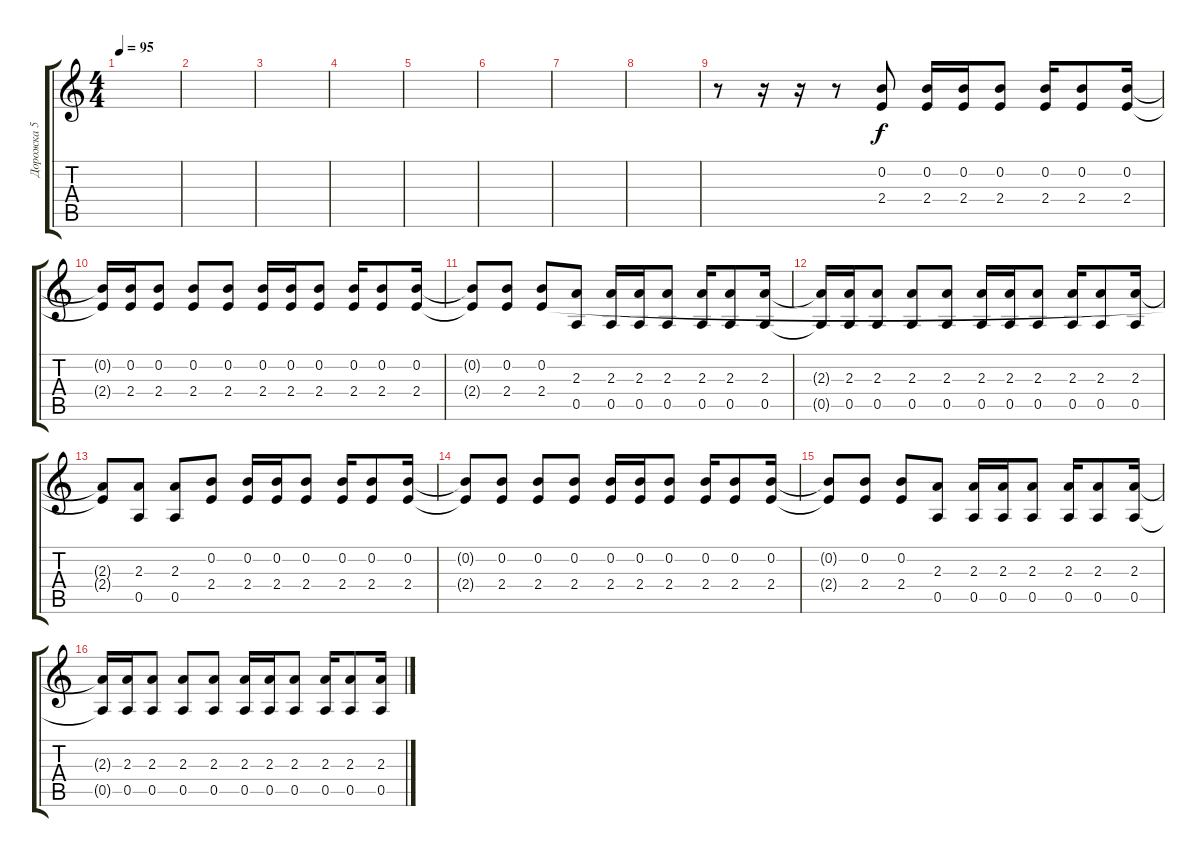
\track ("Дорожка 5" "Дорожка 5") {instrument overdrivenguitar}
\staff {score tabs}
\tuning (E4 B3 G3 D3 A2 E2) {hide}
\ts (4 4)
\tempo 95
\clef g2
\ks c
|
|
|
|
|
|
|
|
r.8 r.16 r.16 r.8 (0.2 2.4).8 (0.2 2.4).16 (0.2 2.4).16 (0.2 2.4).8 (0.2 2.4).16 (0.2 2.4).8 (0.2 2.4).16 |
(0.2{t} 2.4{t}).16 (0.2 2.4).16 (0.2 2.4).8 (0.2 2.4).8 (0.2 2.4).8 (0.2 2.4).16 (0.2 2.4).16 (0.2 2.4).8 (0.2 2.4).16 (0.2 2.4).8 (0.2 2.4).16 |
(0.2{t} 2.4{t}).8 (0.2 2.4).8 (0.2 2.4).8 (2.3 0.5).8 (2.3 0.5).16 (2.3 0.5).16 (2.3 0.5).8 (2.3 0.5).16 (2.3 0.5).8 (2.3 0.5).16 |
(2.3{t} 0.5{t}).16 (2.3 0.5).16 (2.3 0.5).8 (2.3 0.5).8 (2.3 0.5).8 (2.3 0.5).16 (2.3 0.5).16 (2.3 0.5).8 (2.3 0.5).16 (2.3 0.5).8 (2.3 0.5).16 |
(2.3{t} 2.4{t}).8 (2.3 0.5).8 (2.3 0.5).8 (0.2 2.4).8 (0.2 2.4).16 (0.2 2.4).16 (0.2 2.4).8 (0.2 2.4).16 (0.2 2.4).8 (0.2 2.4).16 |
(0.2{t} 2.4{t}).8 (0.2 2.4).8 (0.2 2.4).8 (0.2 2.4).8 (0.2 2.4).16 (0.2 2.4).16 (0.2 2.4).8 (0.2 2.4).16 (0.2 2.4).8 (0.2 2.4).16 |
(0.2{t} 2.4{t}).8 (0.2 2.4).8 (0.2 2.4).8 (2.3 0.5).8 (2.3 0.5).16 (2.3 0.5).16 (2.3 0.5).8 (2.3 0.5).16 (2.3 0.5).8 (2.3 0.5).16 |
(2.3{t} 0.5{t}).16 (2.3 0.5).16 (2.3 0.5).8 (2.3 0.5).8 (2.3 0.5).8 (2.3 0.5).16 (2.3 0.5).16 (2.3 0.5).8 (2.3 0.5).16 (2.3 0.5).8 (2.3 0.5).16
